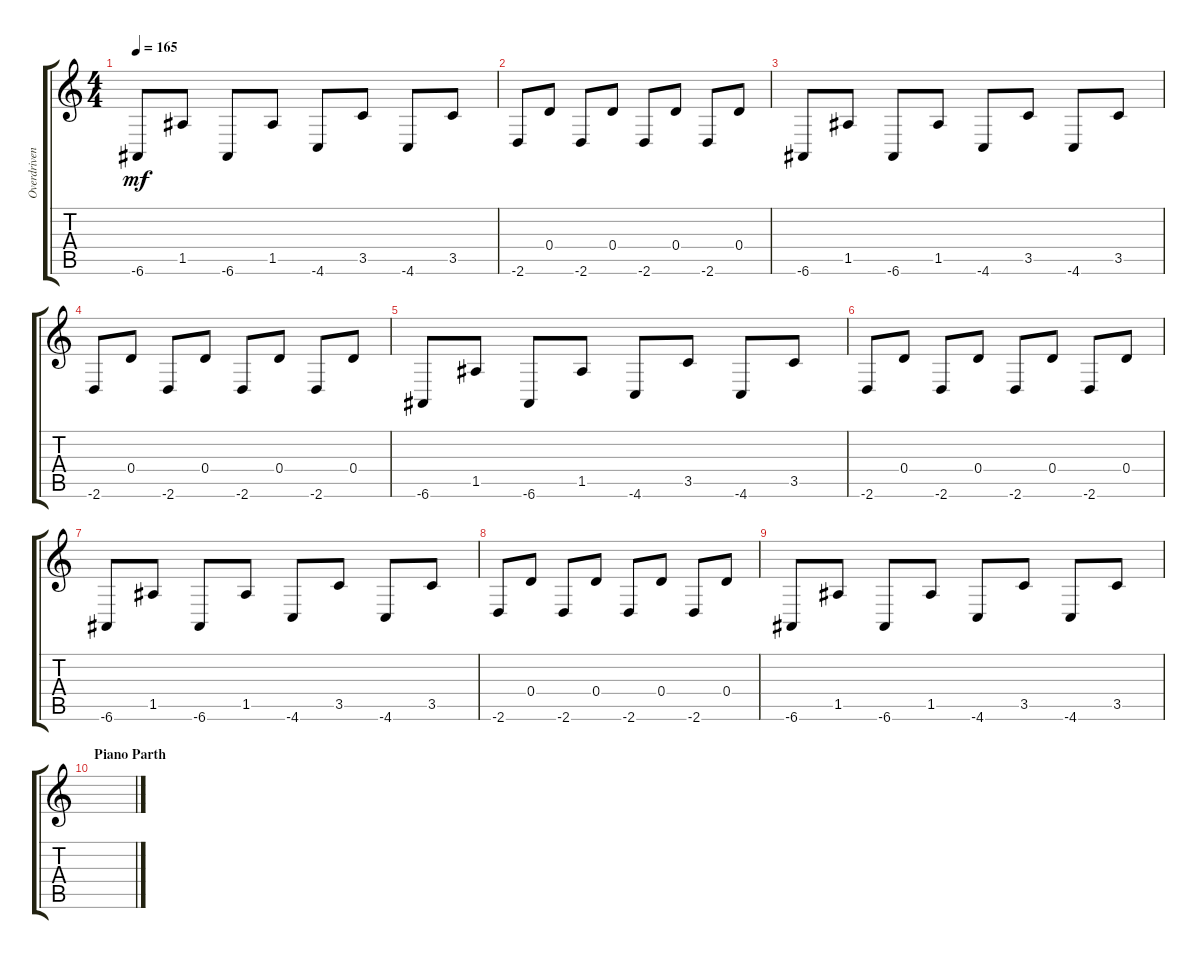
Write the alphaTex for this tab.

\track ("Overdriven Guitar" "Overdriven") {instrument overdrivenguitar}
\staff {score tabs}
\tuning (E4 B3 G3 D3 A2 E2) {hide}
\ts (4 4)
\tempo 165
\clef g2
\ks c
-6.6.8{dy mf} 1.5.8 -6.6.8 1.5.8 -4.6.8 3.5.8 -4.6.8 3.5.8 |
-2.6.8 0.4.8 -2.6.8 0.4.8 -2.6.8 0.4.8 -2.6.8 0.4.8 |
-6.6.8 1.5.8 -6.6.8 1.5.8 -4.6.8 3.5.8 -4.6.8 3.5.8 |
-2.6.8 0.4.8 -2.6.8 0.4.8 -2.6.8 0.4.8 -2.6.8 0.4.8 |
-6.6.8 1.5.8 -6.6.8 1.5.8 -4.6.8 3.5.8 -4.6.8 3.5.8 |
-2.6.8 0.4.8 -2.6.8 0.4.8 -2.6.8 0.4.8 -2.6.8 0.4.8 |
-6.6.8 1.5.8 -6.6.8 1.5.8 -4.6.8 3.5.8 -4.6.8 3.5.8 |
-2.6.8 0.4.8 -2.6.8 0.4.8 -2.6.8 0.4.8 -2.6.8 0.4.8 |
-6.6.8 1.5.8 -6.6.8 1.5.8 -4.6.8 3.5.8 -4.6.8 3.5.8 |
\section ("" "Piano Parth")
